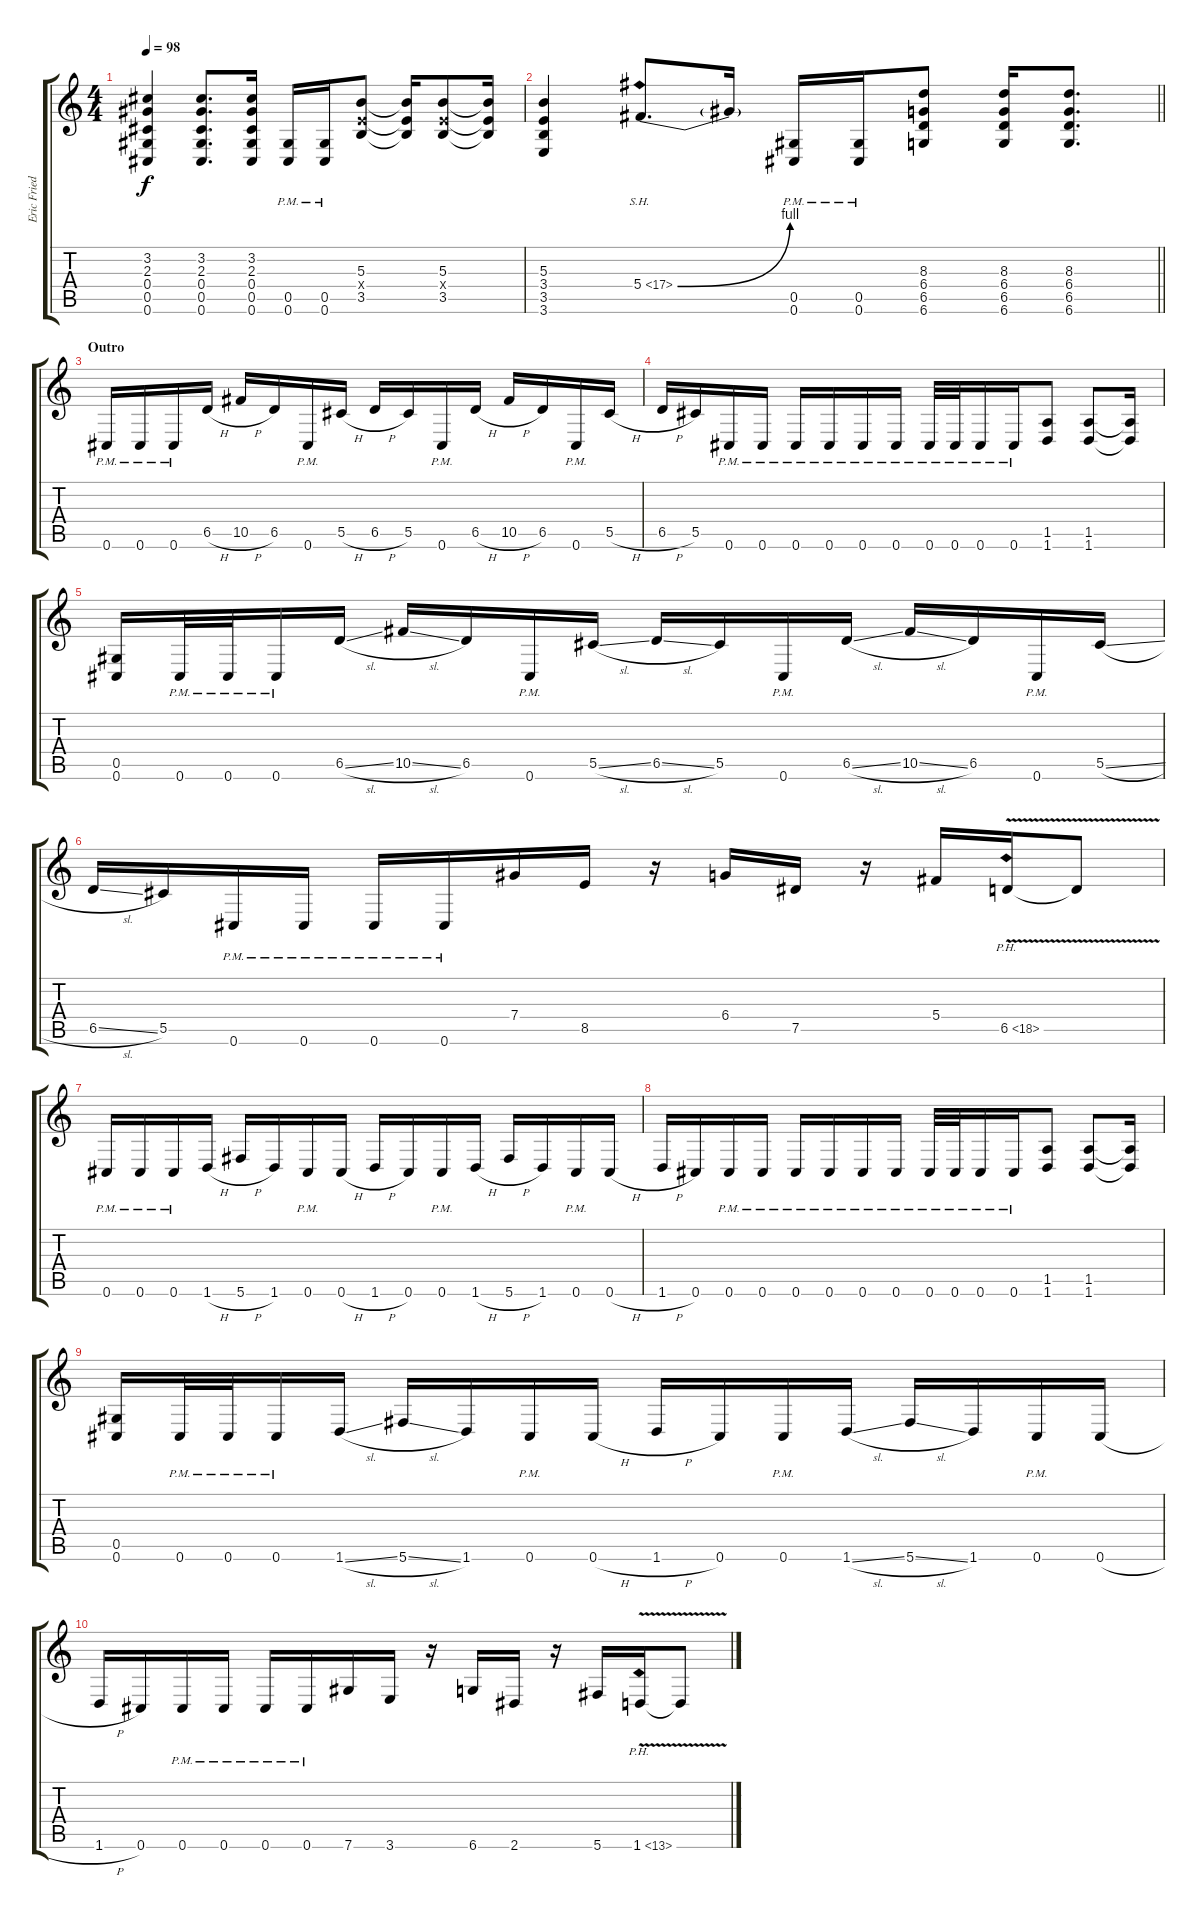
\track ("Eric Friedman" "Eric Fried") {instrument distortionguitar}
\staff {score tabs}
\tuning (Eb4 Bb3 Gb3 Db3 Ab2 Db2) {hide}
\ts (4 4)
\tempo 98
\clef g2
\ks c
(3.2 2.3 0.4 0.5 0.6).4{dy f} (3.2 2.3 0.4 0.5 0.6).8{d} (3.2 2.3 0.4 0.5 0.6).16 (0.5{pm} 0.6{pm}).16 (0.5{pm} 0.6{pm}).16 (5.3 3.4{x} 3.5).8 (5.3{t} 3.4{t} 3.5{t}).16 (5.3 3.4{x} 3.5).8 (5.3{t} 3.4{t} 3.5{t}).16 |
\barLineRight lightlight
(5.3 3.4 3.5 3.6).4 5.4{be (bend 0 0 60 4) sh 12}.8{d} 5.4{t}.16 (0.5{pm} 0.6{pm}).16 (0.5{pm} 0.6{pm}).16 (8.3 6.4 6.5 6.6).8 (8.3 6.4 6.5 6.6).16 (8.3 6.4 6.5 6.6).8{d} |
\section ("" "Outro")
0.6{pm}.16 0.6{pm}.16 0.6{pm}.16 6.5{h}.16 10.5{h}.16 6.5.16 0.6{pm}.16 5.5{h}.16 6.5{h}.16 5.5.16 0.6{pm}.16 6.5{h}.16 10.5{h}.16 6.5.16 0.6{pm}.16 5.5{h}.16 |
6.5{h}.16 5.5.16 0.6{pm}.16 0.6{pm}.16 0.6{pm}.16 0.6{pm}.16 0.6{pm}.16 0.6{pm}.16 0.6{pm}.32 0.6{pm}.32 0.6{pm}.16 0.6{pm}.16 (1.5 1.6).8 (1.5 1.6).8 (1.5{t} 1.6{t}).16 |
(0.5 0.6).16 0.6{pm}.32 0.6{pm}.32 0.6{pm}.16 6.5{sl}.16 10.5{sl}.16 6.5.16 0.6{pm}.16 5.5{sl}.16 6.5{sl}.16 5.5.16 0.6{pm}.16 6.5{sl}.16 10.5{sl}.16 6.5.16 0.6{pm}.16 5.5{sl}.16 |
6.5{sl}.16 5.5.16 0.6{pm}.16 0.6{pm}.16 0.6{pm}.16 0.6{pm}.16 7.4.16 8.5.16 r.16 6.4.16 7.5.16 r.16 5.4.16 6.5{ph 12 v}.16 6.5{t}.8 |
0.6{pm}.16 0.6{pm}.16 0.6{pm}.16 1.6{h}.16 5.6{h}.16 1.6.16 0.6{pm}.16 0.6{h}.16 1.6{h}.16 0.6.16 0.6{pm}.16 1.6{h}.16 5.6{h}.16 1.6.16 0.6{pm}.16 0.6{h}.16 |
1.6{h}.16 0.6.16 0.6{pm}.16 0.6{pm}.16 0.6{pm}.16 0.6{pm}.16 0.6{pm}.16 0.6{pm}.16 0.6{pm}.32 0.6{pm}.32 0.6{pm}.16 0.6{pm}.16 (1.5 1.6).8 (1.5 1.6).8 (1.5{t} 1.6{t}).16 |
(0.5 0.6).16 0.6{pm}.32 0.6{pm}.32 0.6{pm}.16 1.6{sl}.16 5.6{sl}.16 1.6.16 0.6{pm}.16 0.6{h}.16 1.6{h}.16 0.6.16 0.6{pm}.16 1.6{sl}.16 5.6{sl}.16 1.6.16 0.6{pm}.16 0.6{h}.16 |
1.6{h}.16 0.6.16 0.6{pm}.16 0.6{pm}.16 0.6{pm}.16 0.6{pm}.16 7.6.16 3.6.16 r.16 6.6.16 2.6.16 r.16 5.6.16 1.6{ph 12 v}.16 1.6{t}.8
